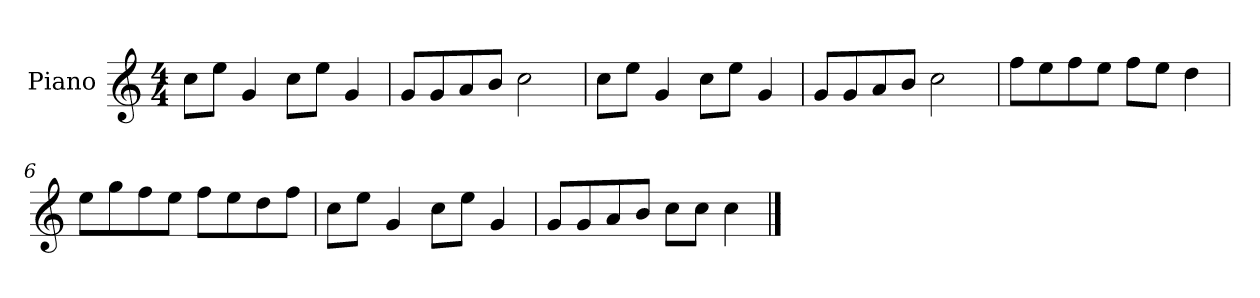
**kern
*part1
*staff1
*I"Piano
*I'P-no
*clefG2
*k[]
*M4/4
*MM90
=1
8cc\L
8ee\J
4g/
8cc\L
8ee\J
4g/
=2
8g/L
8g/
8a/
8b/J
2cc\
=3
8cc\L
8ee\J
4g/
8cc\L
8ee\J
4g/
=4
8g/L
8g/
8a/
8b/J
2cc\
=5
8ff\L
8ee\
8ff\
8ee\J
8ff\L
8ee\J
4dd\
=6
8ee\L
8gg\
8ff\
8ee\J
8ff\L
8ee\
8dd\
8ff\J
!!LO:LB:g=z
=7
8cc\L
8ee\J
4g/
8cc\L
8ee\J
4g/
=8
8g/L
8g/
8a/
8b/J
8cc\L
8cc\J
4cc\
==
*-
